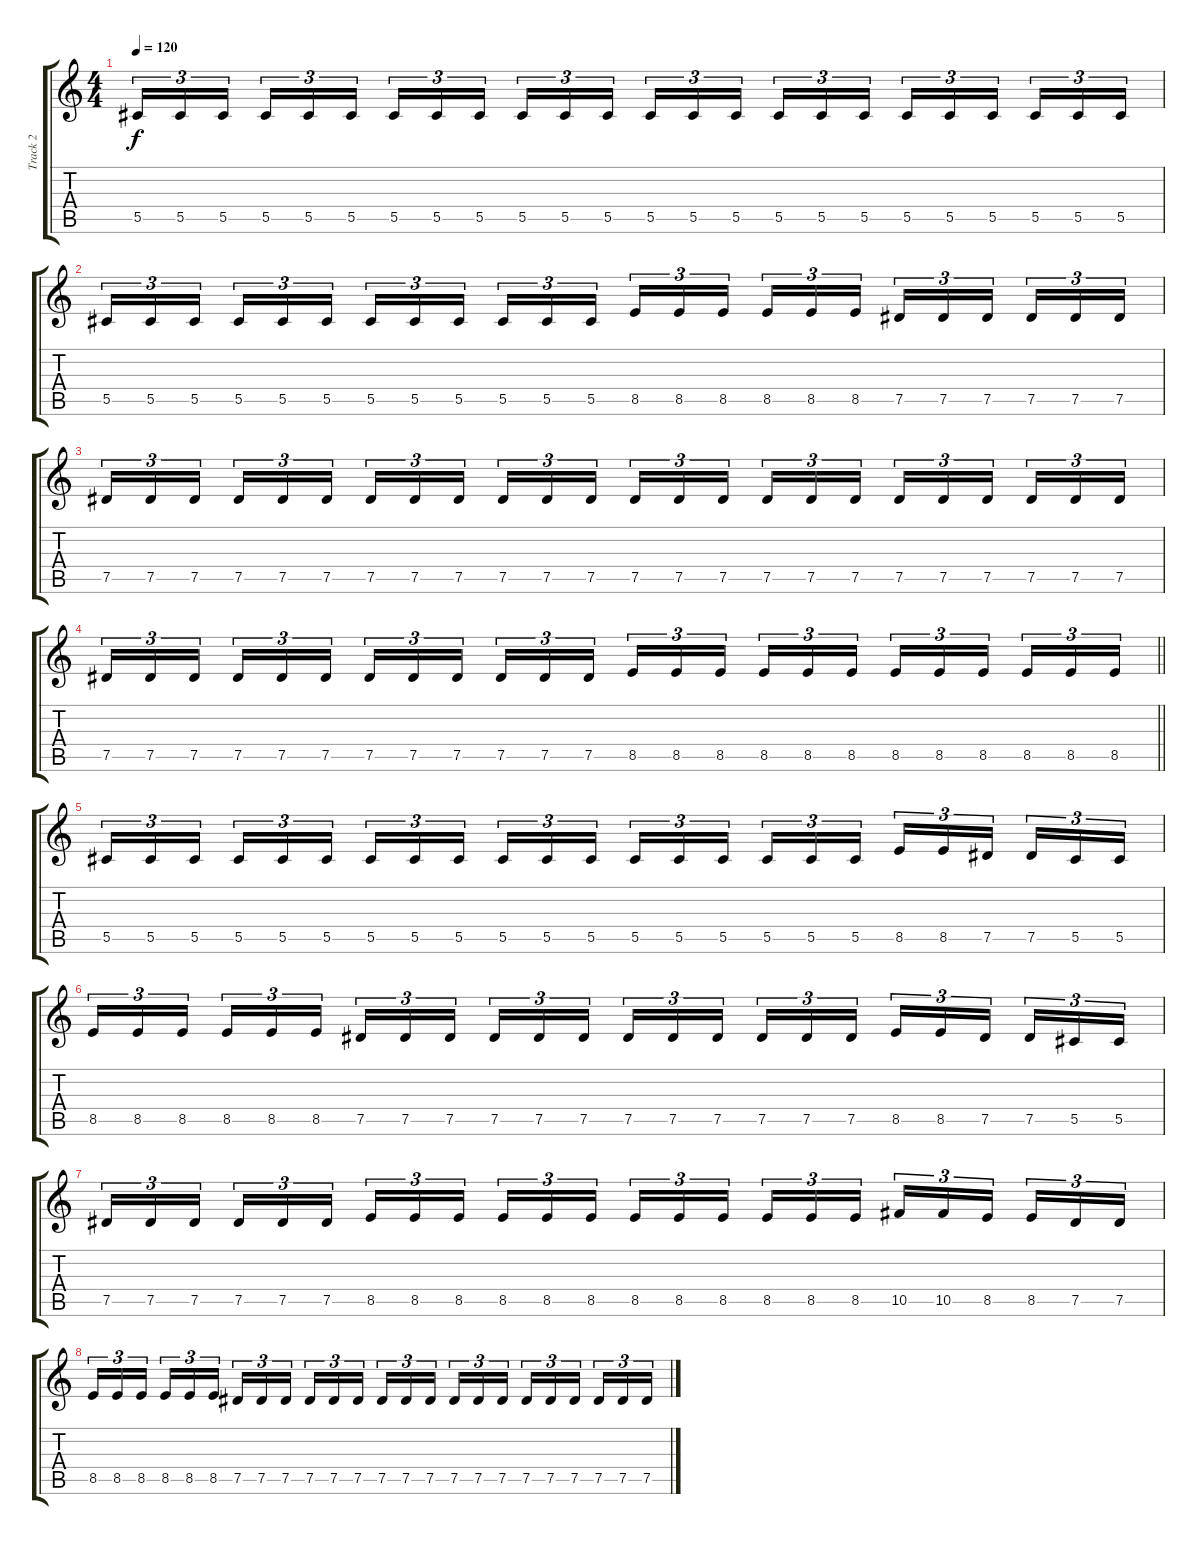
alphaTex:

\track ("Track 2" "Track 2") {instrument overdrivenguitar}
\staff {score tabs}
\tuning (Eb4 Bb3 Gb3 Db3 Ab2 Db2) {hide}
\ts (4 4)
\tempo 120
\clef g2
\ks c
5.5.16{tu (3 2) dy f} 5.5.16{tu (3 2)} 5.5.16{tu (3 2) beam splitsecondary} 5.5.16{tu (3 2)} 5.5.16{tu (3 2)} 5.5.16{tu (3 2)} 5.5.16{tu (3 2)} 5.5.16{tu (3 2)} 5.5.16{tu (3 2) beam splitsecondary} 5.5.16{tu (3 2)} 5.5.16{tu (3 2)} 5.5.16{tu (3 2)} 5.5.16{tu (3 2)} 5.5.16{tu (3 2)} 5.5.16{tu (3 2) beam splitsecondary} 5.5.16{tu (3 2)} 5.5.16{tu (3 2)} 5.5.16{tu (3 2)} 5.5.16{tu (3 2)} 5.5.16{tu (3 2)} 5.5.16{tu (3 2) beam splitsecondary} 5.5.16{tu (3 2)} 5.5.16{tu (3 2)} 5.5.16{tu (3 2)} |
5.5.16{tu (3 2)} 5.5.16{tu (3 2)} 5.5.16{tu (3 2) beam splitsecondary} 5.5.16{tu (3 2)} 5.5.16{tu (3 2)} 5.5.16{tu (3 2)} 5.5.16{tu (3 2)} 5.5.16{tu (3 2)} 5.5.16{tu (3 2) beam splitsecondary} 5.5.16{tu (3 2)} 5.5.16{tu (3 2)} 5.5.16{tu (3 2)} 8.5.16{tu (3 2)} 8.5.16{tu (3 2)} 8.5.16{tu (3 2) beam splitsecondary} 8.5.16{tu (3 2)} 8.5.16{tu (3 2)} 8.5.16{tu (3 2)} 7.5.16{tu (3 2)} 7.5.16{tu (3 2)} 7.5.16{tu (3 2) beam splitsecondary} 7.5.16{tu (3 2)} 7.5.16{tu (3 2)} 7.5.16{tu (3 2)} |
7.5.16{tu (3 2)} 7.5.16{tu (3 2)} 7.5.16{tu (3 2) beam splitsecondary} 7.5.16{tu (3 2)} 7.5.16{tu (3 2)} 7.5.16{tu (3 2)} 7.5.16{tu (3 2)} 7.5.16{tu (3 2)} 7.5.16{tu (3 2) beam splitsecondary} 7.5.16{tu (3 2)} 7.5.16{tu (3 2)} 7.5.16{tu (3 2)} 7.5.16{tu (3 2)} 7.5.16{tu (3 2)} 7.5.16{tu (3 2) beam splitsecondary} 7.5.16{tu (3 2)} 7.5.16{tu (3 2)} 7.5.16{tu (3 2)} 7.5.16{tu (3 2)} 7.5.16{tu (3 2)} 7.5.16{tu (3 2) beam splitsecondary} 7.5.16{tu (3 2)} 7.5.16{tu (3 2)} 7.5.16{tu (3 2)} |
\barLineRight lightlight
7.5.16{tu (3 2)} 7.5.16{tu (3 2)} 7.5.16{tu (3 2) beam splitsecondary} 7.5.16{tu (3 2)} 7.5.16{tu (3 2)} 7.5.16{tu (3 2)} 7.5.16{tu (3 2)} 7.5.16{tu (3 2)} 7.5.16{tu (3 2) beam splitsecondary} 7.5.16{tu (3 2)} 7.5.16{tu (3 2)} 7.5.16{tu (3 2)} 8.5.16{tu (3 2)} 8.5.16{tu (3 2)} 8.5.16{tu (3 2) beam splitsecondary} 8.5.16{tu (3 2)} 8.5.16{tu (3 2)} 8.5.16{tu (3 2)} 8.5.16{tu (3 2)} 8.5.16{tu (3 2)} 8.5.16{tu (3 2) beam splitsecondary} 8.5.16{tu (3 2)} 8.5.16{tu (3 2)} 8.5.16{tu (3 2)} |
5.5.16{tu (3 2)} 5.5.16{tu (3 2)} 5.5.16{tu (3 2) beam splitsecondary} 5.5.16{tu (3 2)} 5.5.16{tu (3 2)} 5.5.16{tu (3 2)} 5.5.16{tu (3 2)} 5.5.16{tu (3 2)} 5.5.16{tu (3 2) beam splitsecondary} 5.5.16{tu (3 2)} 5.5.16{tu (3 2)} 5.5.16{tu (3 2)} 5.5.16{tu (3 2)} 5.5.16{tu (3 2)} 5.5.16{tu (3 2) beam splitsecondary} 5.5.16{tu (3 2)} 5.5.16{tu (3 2)} 5.5.16{tu (3 2)} 8.5.16{tu (3 2)} 8.5.16{tu (3 2)} 7.5.16{tu (3 2) beam splitsecondary} 7.5.16{tu (3 2)} 5.5.16{tu (3 2)} 5.5.16{tu (3 2)} |
8.5.16{tu (3 2)} 8.5.16{tu (3 2)} 8.5.16{tu (3 2) beam splitsecondary} 8.5.16{tu (3 2)} 8.5.16{tu (3 2)} 8.5.16{tu (3 2)} 7.5.16{tu (3 2)} 7.5.16{tu (3 2)} 7.5.16{tu (3 2) beam splitsecondary} 7.5.16{tu (3 2)} 7.5.16{tu (3 2)} 7.5.16{tu (3 2)} 7.5.16{tu (3 2)} 7.5.16{tu (3 2)} 7.5.16{tu (3 2) beam splitsecondary} 7.5.16{tu (3 2)} 7.5.16{tu (3 2)} 7.5.16{tu (3 2)} 8.5.16{tu (3 2)} 8.5.16{tu (3 2)} 7.5.16{tu (3 2) beam splitsecondary} 7.5.16{tu (3 2)} 5.5.16{tu (3 2)} 5.5.16{tu (3 2)} |
7.5.16{tu (3 2)} 7.5.16{tu (3 2)} 7.5.16{tu (3 2) beam splitsecondary} 7.5.16{tu (3 2)} 7.5.16{tu (3 2)} 7.5.16{tu (3 2)} 8.5.16{tu (3 2)} 8.5.16{tu (3 2)} 8.5.16{tu (3 2) beam splitsecondary} 8.5.16{tu (3 2)} 8.5.16{tu (3 2)} 8.5.16{tu (3 2)} 8.5.16{tu (3 2)} 8.5.16{tu (3 2)} 8.5.16{tu (3 2) beam splitsecondary} 8.5.16{tu (3 2)} 8.5.16{tu (3 2)} 8.5.16{tu (3 2)} 10.5.16{tu (3 2)} 10.5.16{tu (3 2)} 8.5.16{tu (3 2) beam splitsecondary} 8.5.16{tu (3 2)} 7.5.16{tu (3 2)} 7.5.16{tu (3 2)} |
8.5.16{tu (3 2)} 8.5.16{tu (3 2)} 8.5.16{tu (3 2) beam splitsecondary} 8.5.16{tu (3 2)} 8.5.16{tu (3 2)} 8.5.16{tu (3 2)} 7.5.16{tu (3 2)} 7.5.16{tu (3 2)} 7.5.16{tu (3 2) beam splitsecondary} 7.5.16{tu (3 2)} 7.5.16{tu (3 2)} 7.5.16{tu (3 2)} 7.5.16{tu (3 2)} 7.5.16{tu (3 2)} 7.5.16{tu (3 2) beam splitsecondary} 7.5.16{tu (3 2)} 7.5.16{tu (3 2)} 7.5.16{tu (3 2)} 7.5.16{tu (3 2)} 7.5.16{tu (3 2)} 7.5.16{tu (3 2) beam splitsecondary} 7.5.16{tu (3 2)} 7.5.16{tu (3 2)} 7.5.16{tu (3 2)}
